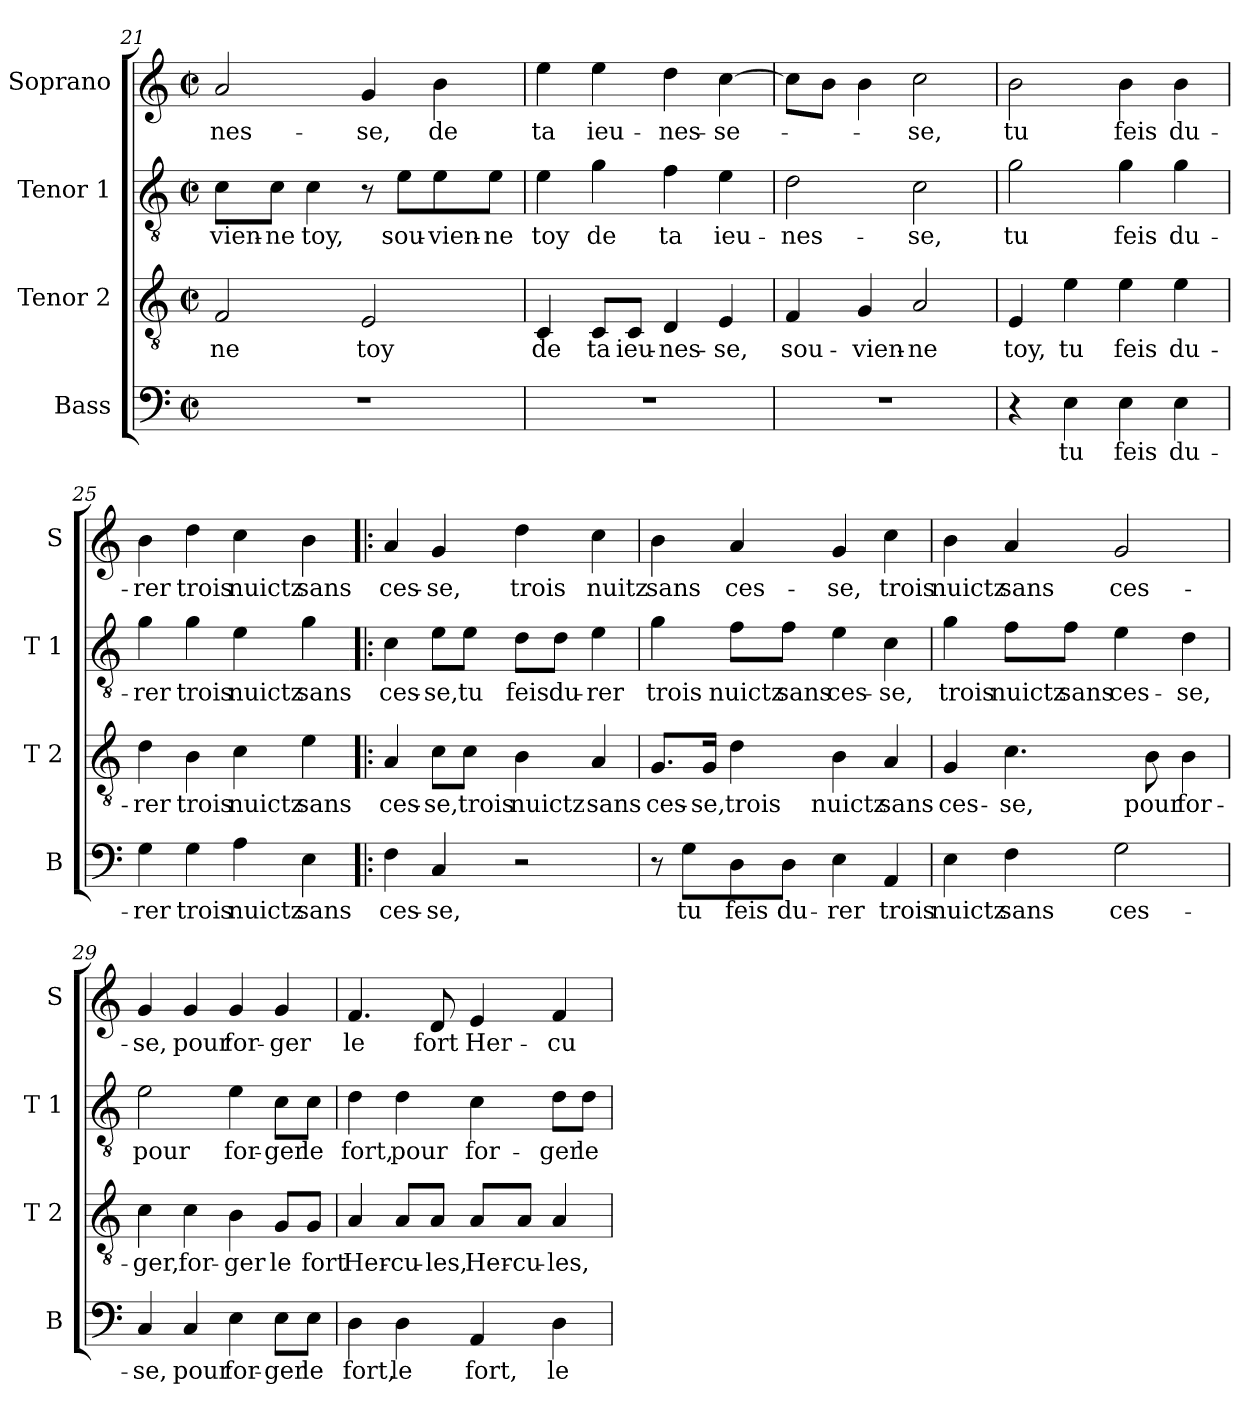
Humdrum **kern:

**kern	**text	**kern	**text	**kern	**text	**kern	**text
*part4	*part4	*part3	*part3	*part2	*part2	*part1	*part1
*staff4	*staff4	*staff3	*staff3	*staff2	*staff2	*staff1	*staff1
*I"Bass	*	*I"Tenor 2	*	*I"Tenor 1	*	*I"Soprano	*
*I'B	*	*I'T 2	*	*I'T 1	*	*I'S	*
*clefF4	*	*clefGv2	*	*clefGv2	*	*clefG2	*
*k[]	*	*k[]	*	*k[]	*	*k[]	*
*C:	*	*C:	*	*C:	*	*C:	*
*M2/2	*	*M2/2	*	*M2/2	*	*M2/2	*
*met(c|)	*	*met(c|)	*	*met(c|)	*	*met(c|)	*
=21	=21	=21	=21	=21	=21	=21	=21
!	!	!	!LO:LY:b	!	!LO:LY:b	!	!LO:LY:b
1r	.	2F/	-ne	8c\L	-vien-	2a/	-nes-
!	!	!	!	!	!LO:LY:b	!	!
.	.	.	.	8c\J	-ne	.	.
!	!	!	!	!	!LO:LY:b	!	!
.	.	.	.	4c\	toy,	.	.
!	!	!	!LO:LY:b	!	!	!	!LO:LY:b
.	.	2E/	toy	8r	.	4g/	-se,
!	!	!	!	!	!LO:LY:b	!	!
.	.	.	.	8e\L	sou-	.	.
!	!	!	!	!	!LO:LY:b	!	!LO:LY:b
.	.	.	.	8e\	-vien-	4b\	de
!	!	!	!	!	!LO:LY:b	!	!
.	.	.	.	8e\J	-ne	.	.
=22	=22	=22	=22	=22	=22	=22	=22
!	!	!	!LO:LY:b	!	!LO:LY:b	!	!LO:LY:b
1r	.	4C/	de	4e\	toy	4ee\	ta
!	!	!	!LO:LY:b	!	!LO:LY:b	!	!LO:LY:b
.	.	8C/L	ta	4g\	de	4ee\	ieu-
!	!	!	!LO:LY:b	!	!	!	!
.	.	8C/J	ieu-	.	.	.	.
!	!	!	!LO:LY:b	!	!LO:LY:b	!	!LO:LY:b
.	.	4D/	-nes-	4f\	ta	4dd\	-nes-
!	!	!	!LO:LY:b	!	!LO:LY:b	!	!LO:LY:b
.	.	4E/	-se,	4e\	ieu-	[4cc\	-se-
!!LO:LB:g=z
=23	=23	=23	=23	=23	=23	=23	=23
!	!	!	!LO:LY:b	!	!LO:LY:b	!	!
1r	.	4F/	sou-	2d\	-nes-	8cc\L]	.
.	.	.	.	.	.	8b\J	.
!	!	!	!LO:LY:b	!	!	!	!
.	.	4G/	-vien-	.	.	4b\	.
!	!	!	!LO:LY:b	!	!LO:LY:b	!	!LO:LY:b
.	.	2A/	-ne	2c\	-se,	2cc\	-se,
=24	=24	=24	=24	=24	=24	=24	=24
!	!	!	!LO:LY:b	!	!LO:LY:b	!	!LO:LY:b
4r	.	4E/	toy,	2g\	tu	2b\	tu
!	!LO:LY:b	!	!LO:LY:b	!	!	!	!
4E\	tu	4e\	tu	.	.	.	.
!	!LO:LY:b	!	!LO:LY:b	!	!LO:LY:b	!	!LO:LY:b
4E\	feis	4e\	feis	4g\	feis	4b\	feis
!	!LO:LY:b	!	!LO:LY:b	!	!LO:LY:b	!	!LO:LY:b
4E\	du-	4e\	du-	4g\	du-	4b\	du-
=25	=25	=25	=25	=25	=25	=25	=25
!	!LO:LY:b	!	!LO:LY:b	!	!LO:LY:b	!	!LO:LY:b
4G\	-rer	4d\	-rer	4g\	-rer	4b\	-rer
!	!LO:LY:b	!	!LO:LY:b	!	!LO:LY:b	!	!LO:LY:b
4G\	trois	4B\	trois	4g\	trois	4dd\	trois
!	!LO:LY:b	!	!LO:LY:b	!	!LO:LY:b	!	!LO:LY:b
4A\	nuictz	4c\	nuictz	4e\	nuictz	4cc\	nuictz
!	!LO:LY:b	!	!LO:LY:b	!	!LO:LY:b	!	!LO:LY:b
4E\	sans	4e\	sans	4g\	sans	4b\	sans
=26!|:	=26!|:	=26!|:	=26!|:	=26!|:	=26!|:	=26!|:	=26!|:
!	!LO:LY:b	!	!LO:LY:b	!	!LO:LY:b	!	!LO:LY:b
4F\	ces-	4A/	ces-	4c\	ces-	4a/	ces-
!	!LO:LY:b	!	!LO:LY:b	!	!LO:LY:b	!	!LO:LY:b
4C/	-se,	8c\L	-se,	8e\L	-se,	4g/	-se,
!	!	!	!LO:LY:b	!	!LO:LY:b	!	!
.	.	8c\J	trois	8e\J	tu	.	.
!	!	!	!LO:LY:b	!	!LO:LY:b	!	!LO:LY:b
2r	.	4B\	nuictz	8d\L	feis	4dd\	trois
!	!	!	!	!	!LO:LY:b	!	!
.	.	.	.	8d\J	du-	.	.
!	!	!	!LO:LY:b	!	!LO:LY:b	!	!LO:LY:b
.	.	4A/	sans	4e\	-rer	4cc\	nuitz
!!LO:PB:g=z
=27	=27	=27	=27	=27	=27	=27	=27
!	!	!	!LO:LY:b	!	!LO:LY:b	!	!LO:LY:b
8r	.	8.G/L	ces-	4g\	trois	4b\	sans
!	!LO:LY:b	!	!	!	!	!	!
8G\L	tu	.	.	.	.	.	.
!	!	!	!LO:LY:b	!	!	!	!
.	.	16G/Jk	-se,	.	.	.	.
!	!LO:LY:b	!	!LO:LY:b	!	!LO:LY:b	!	!LO:LY:b
8D\	feis	4d\	trois	8f\L	nuictz	4a/	ces-
!	!LO:LY:b	!	!	!	!LO:LY:b	!	!
8D\J	du-	.	.	8f\J	sans	.	.
!	!LO:LY:b	!	!LO:LY:b	!	!LO:LY:b	!	!LO:LY:b
4E\	-rer	4B\	nuictz	4e\	ces-	4g/	-se,
!	!LO:LY:b	!	!LO:LY:b	!	!LO:LY:b	!	!LO:LY:b
4AA/	trois	4A/	sans	4c\	-se,	4cc\	trois
=28	=28	=28	=28	=28	=28	=28	=28
!	!LO:LY:b	!	!LO:LY:b	!	!LO:LY:b	!	!LO:LY:b
4E\	nuictz	4G/	ces-	4g\	trois	4b\	nuictz
!	!LO:LY:b	!	!LO:LY:b	!	!LO:LY:b	!	!LO:LY:b
4F\	sans	4.c\	-se,	8f\L	nuictz	4a/	sans
!	!	!	!	!	!LO:LY:b	!	!
.	.	.	.	8f\J	sans	.	.
!	!LO:LY:b	!	!	!	!LO:LY:b	!	!LO:LY:b
2G\	ces-	.	.	4e\	ces-	2g/	ces-
!	!	!	!LO:LY:b	!	!	!	!
.	.	8B\	pour	.	.	.	.
!	!	!	!LO:LY:b	!	!LO:LY:b	!	!
.	.	4B\	for-	4d\	-se,	.	.
=29	=29	=29	=29	=29	=29	=29	=29
!	!LO:LY:b	!	!LO:LY:b	!	!LO:LY:b	!	!LO:LY:b
4C/	-se,	4c\	-ger,	2e\	pour	4g/	-se,
!	!LO:LY:b	!	!LO:LY:b	!	!	!	!LO:LY:b
4C/	pour	4c\	for-	.	.	4g/	pour
!	!LO:LY:b	!	!LO:LY:b	!	!LO:LY:b	!	!LO:LY:b
4E\	for-	4B\	-ger	4e\	for-	4g/	for-
!	!LO:LY:b	!	!LO:LY:b	!	!LO:LY:b	!	!LO:LY:b
8E\L	-ger	8G/L	le	8c\L	-ger	4g/	-ger
!	!LO:LY:b	!	!LO:LY:b	!	!LO:LY:b	!	!
8E\J	le	8G/J	fort	8c\J	le	.	.
=30	=30	=30	=30	=30	=30	=30	=30
!	!LO:LY:b	!	!LO:LY:b	!	!LO:LY:b	!	!LO:LY:b
4D\	fort,	4A/	Her-	4d\	fort,	4.f/	le
!	!LO:LY:b	!	!LO:LY:b	!	!LO:LY:b	!	!
4D\	le	8A/L	-cu-	4d\	pour	.	.
!	!	!	!LO:LY:b	!	!	!	!LO:LY:b
.	.	8A/J	-les,	.	.	8d/	fort
!	!LO:LY:b	!	!LO:LY:b	!	!LO:LY:b	!	!LO:LY:b
4AA/	fort,	8A/L	Her-	4c\	for-	4e/	Her-
!	!	!	!LO:LY:b	!	!	!	!
.	.	8A/J	-cu-	.	.	.	.
!	!LO:LY:b	!	!LO:LY:b	!	!LO:LY:b	!	!LO:LY:b
4D\	le	4A/	-les,	8d\L	-ger	4f/	-cu-
!	!	!	!	!	!LO:LY:b	!	!
.	.	.	.	8d\J	le	.	.
=	=	=	=	=	=	=	=
*-	*-	*-	*-	*-	*-	*-	*-
